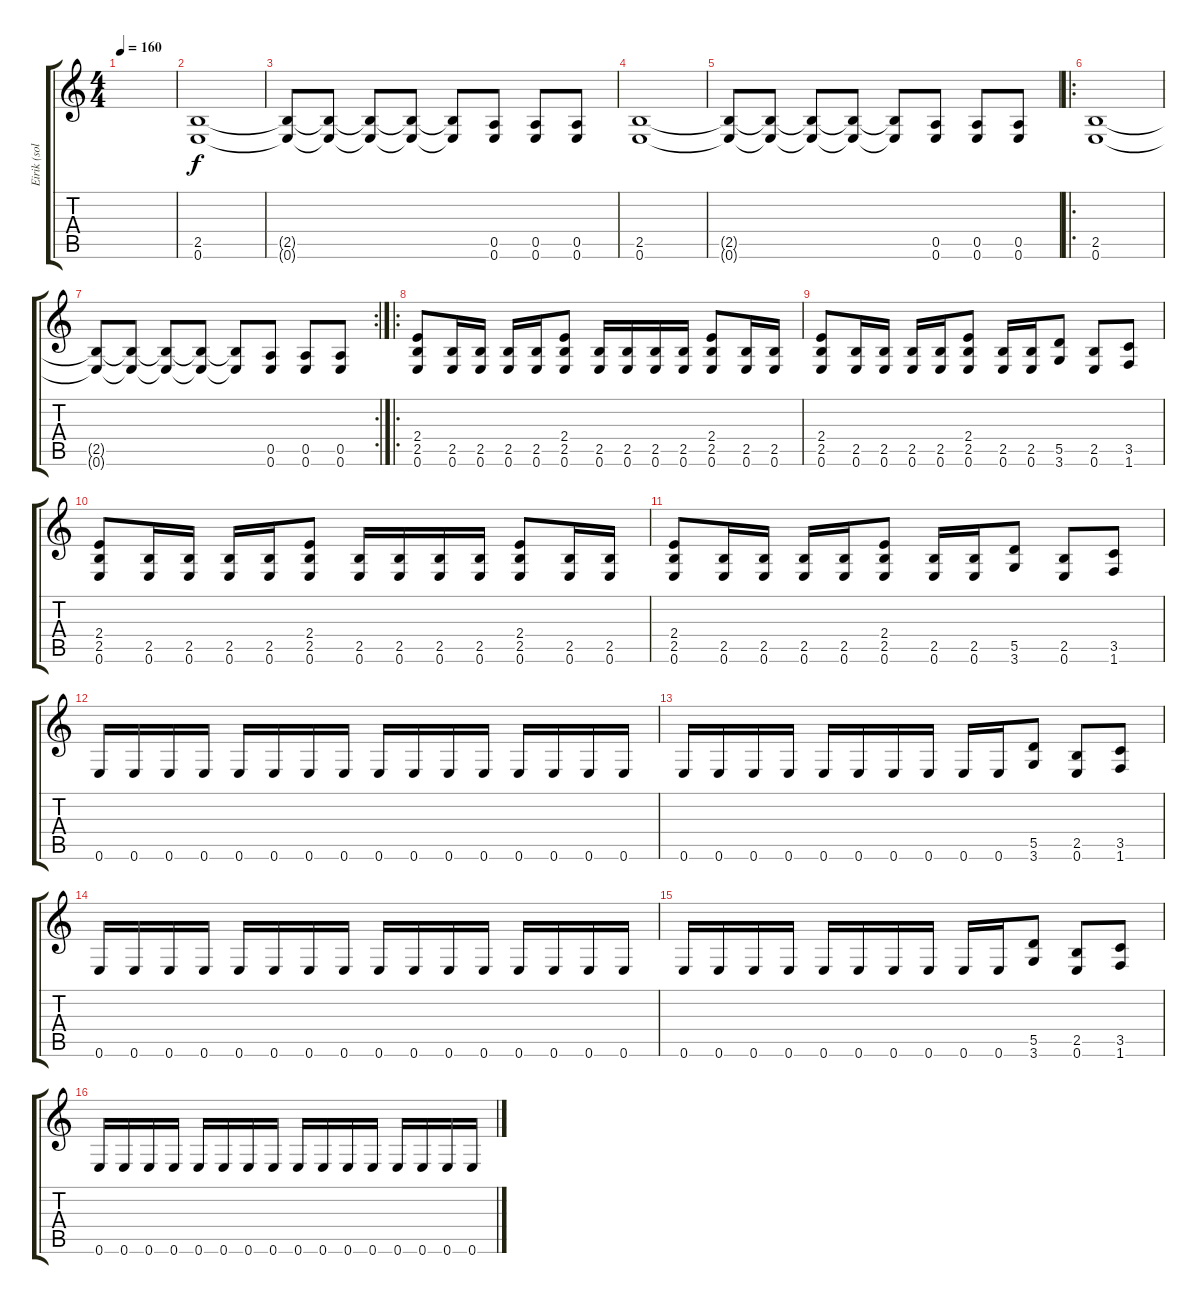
\track ("Eirik (solo)" "Eirik (sol") {instrument overdrivenguitar}
\staff {score tabs}
\tuning (E4 B3 G3 D3 A2 E2) {hide}
\ts (4 4)
\tempo 160
\clef g2
\ks c
|
(2.5 0.6).1 |
(2.5{t} 0.6{t}).8 (2.5{t} 0.6{t}).8 (2.5{t} 0.6{t}).8 (2.5{t} 0.6{t}).8 (2.5{t} 0.6{t}).8 (0.5 0.6).8 (0.5 0.6).8 (0.5 0.6).8 |
(2.5 0.6).1 |
(2.5{t} 0.6{t}).8 (2.5{t} 0.6{t}).8 (2.5{t} 0.6{t}).8 (2.5{t} 0.6{t}).8 (2.5{t} 0.6{t}).8 (0.5 0.6).8 (0.5 0.6).8 (0.5 0.6).8 |
\ro
(2.5 0.6).1 |
\rc 2
(2.5{t} 0.6{t}).8 (2.5{t} 0.6{t}).8 (2.5{t} 0.6{t}).8 (2.5{t} 0.6{t}).8 (2.5{t} 0.6{t}).8 (0.5 0.6).8 (0.5 0.6).8 (0.5 0.6).8 |
\ro
(2.4 2.5 0.6).8 (2.5 0.6).16 (2.5 0.6).16 (2.5 0.6).16 (2.5 0.6).16 (2.4 2.5 0.6).8 (2.5 0.6).16 (2.5 0.6).16 (2.5 0.6).16 (2.5 0.6).16 (2.4 2.5 0.6).8 (2.5 0.6).16 (2.5 0.6).16 |
(2.4 2.5 0.6).8 (2.5 0.6).16 (2.5 0.6).16 (2.5 0.6).16 (2.5 0.6).16 (2.4 2.5 0.6).8 (2.5 0.6).16 (2.5 0.6).16 (5.5 3.6).8 (2.5 0.6).8 (3.5 1.6).8 |
(2.4 2.5 0.6).8 (2.5 0.6).16 (2.5 0.6).16 (2.5 0.6).16 (2.5 0.6).16 (2.4 2.5 0.6).8 (2.5 0.6).16 (2.5 0.6).16 (2.5 0.6).16 (2.5 0.6).16 (2.4 2.5 0.6).8 (2.5 0.6).16 (2.5 0.6).16 |
(2.4 2.5 0.6).8 (2.5 0.6).16 (2.5 0.6).16 (2.5 0.6).16 (2.5 0.6).16 (2.4 2.5 0.6).8 (2.5 0.6).16 (2.5 0.6).16 (5.5 3.6).8 (2.5 0.6).8 (3.5 1.6).8 |
0.6.16 0.6.16 0.6.16 0.6.16 0.6.16 0.6.16 0.6.16 0.6.16 0.6.16 0.6.16 0.6.16 0.6.16 0.6.16 0.6.16 0.6.16 0.6.16 |
0.6.16 0.6.16 0.6.16 0.6.16 0.6.16 0.6.16 0.6.16 0.6.16 0.6.16 0.6.16 (5.5 3.6).8 (2.5 0.6).8 (3.5 1.6).8 |
0.6.16 0.6.16 0.6.16 0.6.16 0.6.16 0.6.16 0.6.16 0.6.16 0.6.16 0.6.16 0.6.16 0.6.16 0.6.16 0.6.16 0.6.16 0.6.16 |
0.6.16 0.6.16 0.6.16 0.6.16 0.6.16 0.6.16 0.6.16 0.6.16 0.6.16 0.6.16 (5.5 3.6).8 (2.5 0.6).8 (3.5 1.6).8 |
0.6.16 0.6.16 0.6.16 0.6.16 0.6.16 0.6.16 0.6.16 0.6.16 0.6.16 0.6.16 0.6.16 0.6.16 0.6.16 0.6.16 0.6.16 0.6.16
